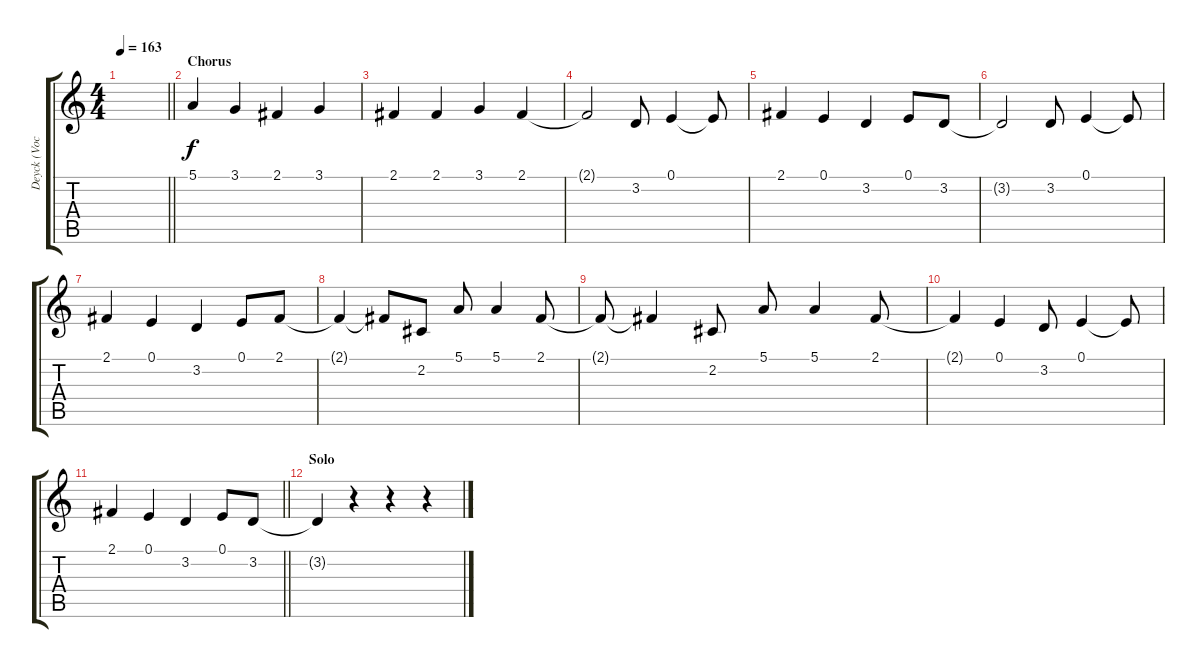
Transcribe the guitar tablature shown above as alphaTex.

\track ("Deyck (Vocals)" "Deyck (Voc") {instrument lead2sawtooth}
\staff {score tabs}
\tuning (E4 B3 G3 D3 A2 E2) {hide}
\ts (4 4)
\tempo 163
\clef g2
\barLineRight lightlight
\ks c
|
\section ("" "Chorus")
5.1.4 3.1.4 2.1.4 3.1.4 |
2.1.4 2.1.4 3.1.4 2.1.4 |
2.1{t}.2 3.2.8 0.1.4 0.1{t}.8 |
2.1.4 0.1.4 3.2.4 0.1.8 3.2.8 |
3.2{t}.2 3.2.8 0.1.4 0.1{t}.8 |
2.1.4 0.1.4 3.2.4 0.1.8 2.1.8 |
2.1{t}.4 2.1{t}.8 2.2.8 5.1.8 5.1.4 2.1.8 |
2.1{t}.8 2.1{t}.4 2.2.8 5.1.8 5.1.4 2.1.8 |
2.1{t}.4 0.1.4 3.2.8 0.1.4 0.1{t}.8 |
\barLineRight lightlight
2.1.4 0.1.4 3.2.4 0.1.8 3.2.8 |
\section ("" "Solo")
3.2{t}.4 r.4 r.4 r.4
